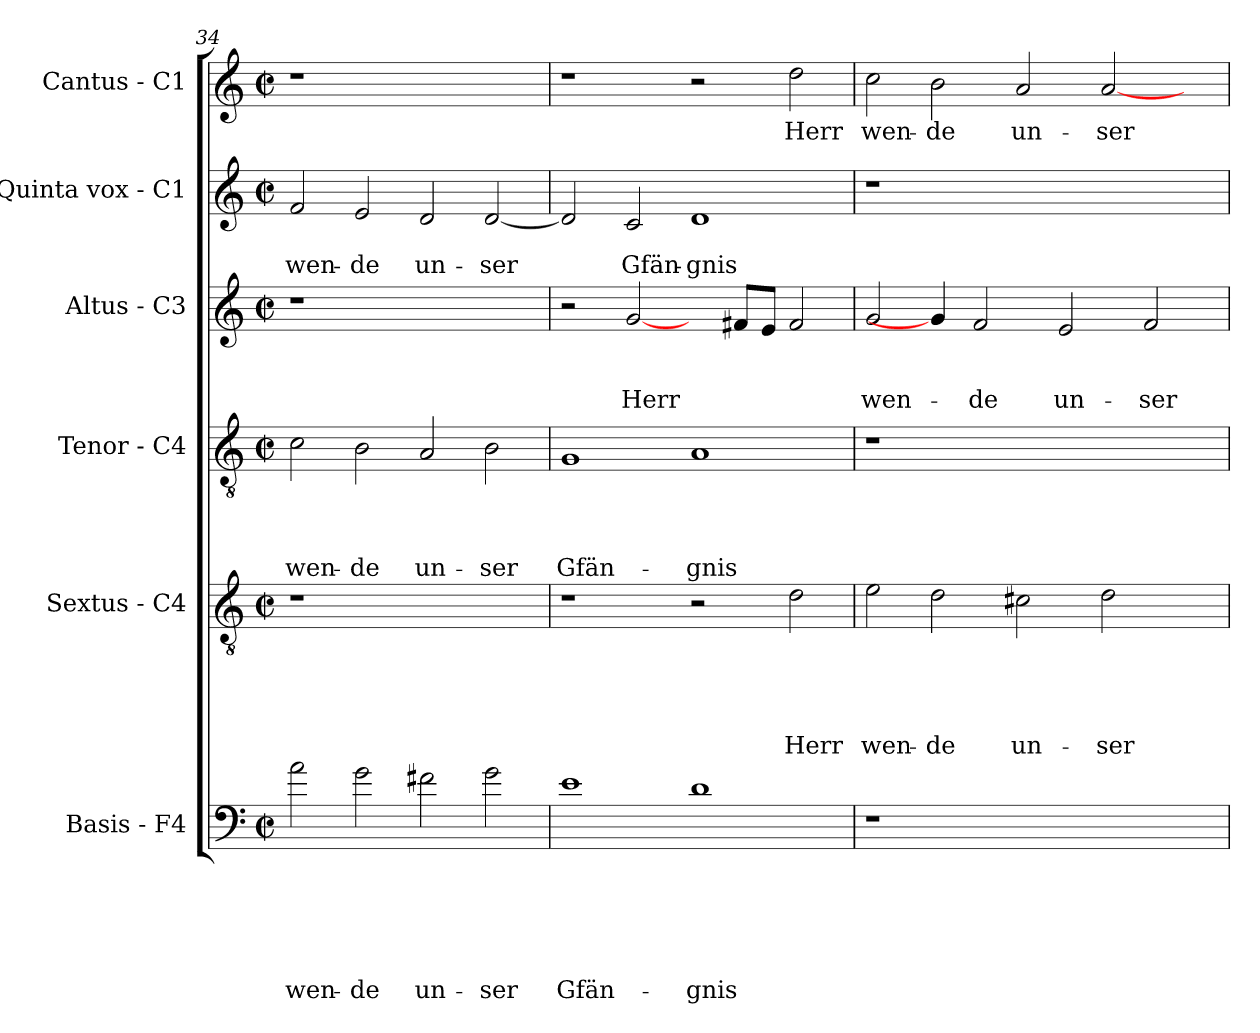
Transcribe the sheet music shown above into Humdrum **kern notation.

**kern	**text	**text	**text	**text	**text	**text	**kern	**text	**text	**text	**text	**text	**kern	**text	**text	**text	**text	**kern	**text	**text	**text	**kern	**text	**text	**kern	**text
*part6	*part6	*part6	*part6	*part6	*part6	*part6	*part5	*part5	*part5	*part5	*part5	*part5	*part4	*part4	*part4	*part4	*part4	*part3	*part3	*part3	*part3	*part2	*part2	*part2	*part1	*part1
*staff6	*staff6	*staff6	*staff6	*staff6	*staff6	*staff6	*staff5	*staff5	*staff5	*staff5	*staff5	*staff5	*staff4	*staff4	*staff4	*staff4	*staff4	*staff3	*staff3	*staff3	*staff3	*staff2	*staff2	*staff2	*staff1	*staff1
*I"Basis - F4	*	*	*	*	*	*	*I"Sextus - C4	*	*	*	*	*	*I"Tenor - C4	*	*	*	*	*I"Altus - C3	*	*	*	*I"Quinta vox - C1	*	*	*I"Cantus - C1	*
*clefF4	*	*	*	*	*	*	*clefGv2	*	*	*	*	*	*clefGv2	*	*	*	*	*clefG2	*	*	*	*clefG2	*	*	*clefG2	*
*ITrd8c14	*	*	*	*	*	*	*	*	*	*	*	*	*	*	*	*	*	*	*	*	*	*	*	*	*	*
*k[]	*	*	*	*	*	*	*k[]	*	*	*	*	*	*k[]	*	*	*	*	*k[]	*	*	*	*k[]	*	*	*k[]	*
*C:	*	*	*	*	*	*	*C:	*	*	*	*	*	*C:	*	*	*	*	*C:	*	*	*	*C:	*	*	*C:	*
*M2/2	*	*	*	*	*	*	*M2/2	*	*	*	*	*	*M2/2	*	*	*	*	*M2/2	*	*	*	*M2/2	*	*	*M2/2	*
*met(c|)	*	*	*	*	*	*	*met(c|)	*	*	*	*	*	*met(c|)	*	*	*	*	*met(c|)	*	*	*	*met(c|)	*	*	*met(c|)	*
=34	=34	=34	=34	=34	=34	=34	=34	=34	=34	=34	=34	=34	=34	=34	=34	=34	=34	=34	=34	=34	=34	=34	=34	=34	=34	=34
!	!	!	!	!	!	!LO:LY:b	!	!	!	!	!	!	!	!	!	!	!LO:LY:b	!	!	!	!	!	!	!LO:LY:b	!	!
2A\	.	.	.	.	.	wen-	1r	.	.	.	.	.	2c\	.	.	.	wen-	1r	.	.	.	2f/	.	wen-	1r	.
!	!	!	!	!	!	!LO:LY:b	!	!	!	!	!	!	!	!	!	!	!LO:LY:b	!	!	!	!	!	!	!LO:LY:b	!	!
2G\	.	.	.	.	.	-de	.	.	.	.	.	.	2B\	.	.	.	-de	.	.	.	.	2e/	.	-de	.	.
!	!	!	!	!	!	!LO:LY:b	!	!	!	!	!	!	!	!	!	!	!LO:LY:b	!	!	!	!	!	!	!LO:LY:b	!	!
2F#X\	.	.	.	.	.	un-	1ryy	.	.	.	.	.	2A/	.	.	.	un-	1ryy	.	.	.	2d/	.	un-	1ryy	.
!	!	!	!	!	!	!LO:LY:b	!	!	!	!	!	!	!	!	!	!	!LO:LY:b	!	!	!	!	!	!	!LO:LY:b	!	!
2G\	.	.	.	.	.	-ser	.	.	.	.	.	.	2B\	.	.	.	-ser	.	.	.	.	[2d/	.	-ser	.	.
=35	=35	=35	=35	=35	=35	=35	=35	=35	=35	=35	=35	=35	=35	=35	=35	=35	=35	=35	=35	=35	=35	=35	=35	=35	=35	=35
!	!	!	!	!	!	!LO:LY:b	!	!	!	!	!	!	!	!	!	!	!LO:LY:b	!	!	!	!	!	!	!	!	!
1E	.	.	.	.	.	Gfän-	1r	.	.	.	.	.	1G	.	.	.	Gfän-	2r	.	.	.	2d/]	.	.	1r	.
!	!	!	!	!	!	!	!	!	!	!	!	!	!	!	!	!	!	!	!	!	!LO:LY:b	!	!	!LO:LY:b	!	!
.	.	.	.	.	.	.	.	.	.	.	.	.	.	.	.	.	.	[2g/	.	.	Herr	2c/	.	Gfän-	.	.
!	!	!	!	!	!	!LO:LY:b	!	!	!	!	!	!	!	!	!	!	!LO:LY:b	!	!	!	!	!	!	!LO:LY:b	!	!
1D	.	.	.	.	.	-gnis	2r	.	.	.	.	.	1A	.	.	.	-gnis	4ryy	.	.	.	1d	.	-gnis	2r	.
.	.	.	.	.	.	.	.	.	.	.	.	.	.	.	.	.	.	8f#X/L	.	.	.	.	.	.	.	.
.	.	.	.	.	.	.	.	.	.	.	.	.	.	.	.	.	.	8e/J	.	.	.	.	.	.	.	.
!	!	!	!	!	!	!	!	!	!	!	!	!LO:LY:b	!	!	!	!	!	!	!	!	!	!	!	!	!	!LO:LY:b
.	.	.	.	.	.	.	2d\	.	.	.	.	Herr	.	.	.	.	.	2f#/	.	.	.	.	.	.	2dd\	Herr
=36	=36	=36	=36	=36	=36	=36	=36	=36	=36	=36	=36	=36	=36	=36	=36	=36	=36	=36	=36	=36	=36	=36	=36	=36	=36	=36
!	!	!	!	!	!	!	!	!	!	!	!	!LO:LY:b	!	!	!	!	!	!	!	!	!LO:LY:b	!	!	!	!	!LO:LY:b
1r	.	.	.	.	.	.	2e\	.	.	.	.	wen-	1r	.	.	.	.	2g/	.	.	wen-	1r	.	.	2cc\	wen-
!	!	!	!	!	!	!	!	!	!	!	!	!LO:LY:b	!	!	!	!	!	!	!	!	!	!	!	!	!	!LO:LY:b
.	.	.	.	.	.	.	2d\	.	.	.	.	-de	.	.	.	.	.	4g/]	.	.	.	.	.	.	2b\	-de
!	!	!	!	!	!	!	!	!	!	!	!	!	!	!	!	!	!	!	!	!	!LO:LY:b	!	!	!	!	!
.	.	.	.	.	.	.	.	.	.	.	.	.	.	.	.	.	.	2f/	.	.	-de	.	.	.	.	.
!	!	!	!	!	!	!	!	!	!	!	!	!LO:LY:b	!	!	!	!	!	!	!	!	!	!	!	!	!	!LO:LY:b
1ryy	.	.	.	.	.	.	2c#X\	.	.	.	.	un-	1ryy	.	.	.	.	.	.	.	.	1ryy	.	.	2a/	un-
!	!	!	!	!	!	!	!	!	!	!	!	!	!	!	!	!	!	!	!	!	!LO:LY:b	!	!	!	!	!
.	.	.	.	.	.	.	.	.	.	.	.	.	.	.	.	.	.	2e/	.	.	un-	.	.	.	.	.
!	!	!	!	!	!	!	!	!	!	!	!	!LO:LY:b	!	!	!	!	!	!	!	!	!	!	!	!	!	!LO:LY:b
.	.	.	.	.	.	.	2d\	.	.	.	.	-ser	.	.	.	.	.	.	.	.	.	.	.	.	[2a/	-ser
!	!	!	!	!	!	!	!	!	!	!	!	!	!	!	!	!	!	!	!	!	!LO:LY:b	!	!	!	!	!
.	.	.	.	.	.	.	.	.	.	.	.	.	.	.	.	.	.	2f/	.	.	-ser	.	.	.	.	.
4ryy	.	.	.	.	.	.	4ryy	.	.	.	.	.	4ryy	.	.	.	.	.	.	.	.	4ryy	.	.	4ryy	.
=	=	=	=	=	=	=	=	=	=	=	=	=	=	=	=	=	=	=	=	=	=	=	=	=	=	=
*-	*-	*-	*-	*-	*-	*-	*-	*-	*-	*-	*-	*-	*-	*-	*-	*-	*-	*-	*-	*-	*-	*-	*-	*-	*-	*-
